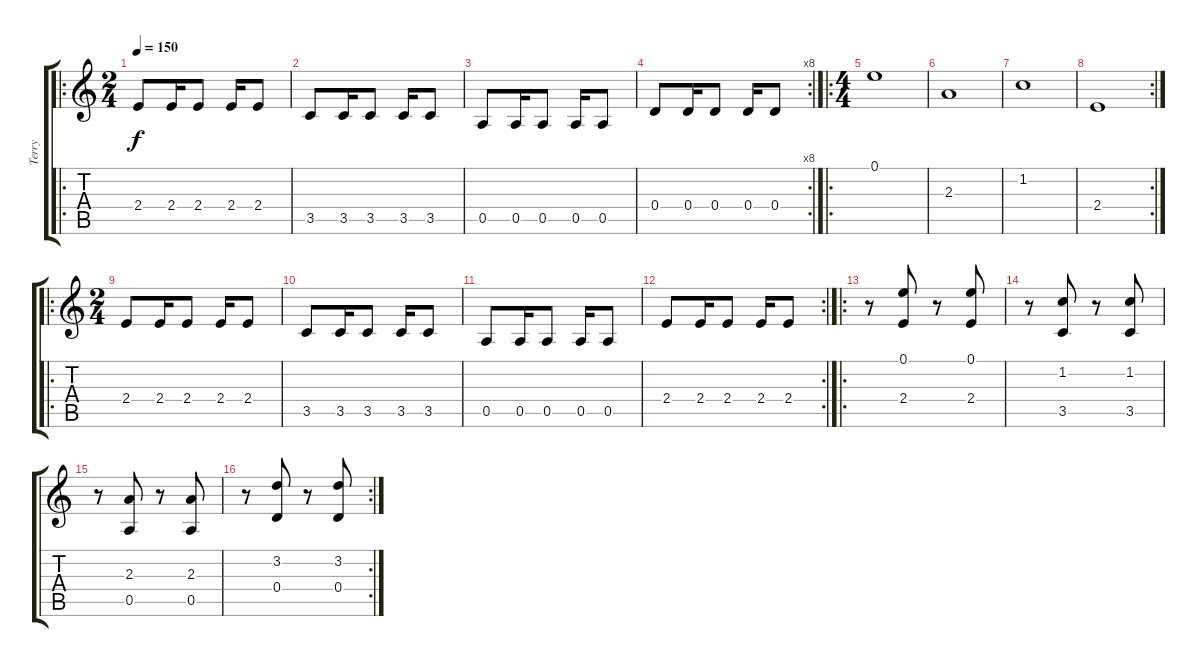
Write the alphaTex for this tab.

\track ("Terry" "Terry") {instrument overdrivenguitar}
\staff {score tabs}
\tuning (E4 B3 G3 D3 A2 E2) {hide}
\ro
\ts (2 4)
\tempo 150
\clef g2
\ks c
2.4.8{dy f} 2.4.16 2.4.8 2.4.16 2.4.8 |
3.5.8 3.5.16 3.5.8 3.5.16 3.5.8 |
0.5.8 0.5.16 0.5.8 0.5.16 0.5.8 |
\rc 8
0.4.8 0.4.16 0.4.8 0.4.16 0.4.8 |
\ro
\ts (4 4)
0.1.1 |
2.3.1 |
1.2.1 |
\rc 2
2.4.1 |
\ro
\ts (2 4)
2.4.8 2.4.16 2.4.8 2.4.16 2.4.8 |
3.5.8 3.5.16 3.5.8 3.5.16 3.5.8 |
0.5.8 0.5.16 0.5.8 0.5.16 0.5.8 |
\rc 2
2.4.8 2.4.16 2.4.8 2.4.16 2.4.8 |
\ro
r.8 (0.1 2.4).8 r.8 (0.1 2.4).8 |
r.8 (1.2 3.5).8 r.8 (1.2 3.5).8 |
r.8 (2.3 0.5).8 r.8 (2.3 0.5).8 |
\rc 2
r.8 (3.2 0.4).8 r.8 (3.2 0.4).8
